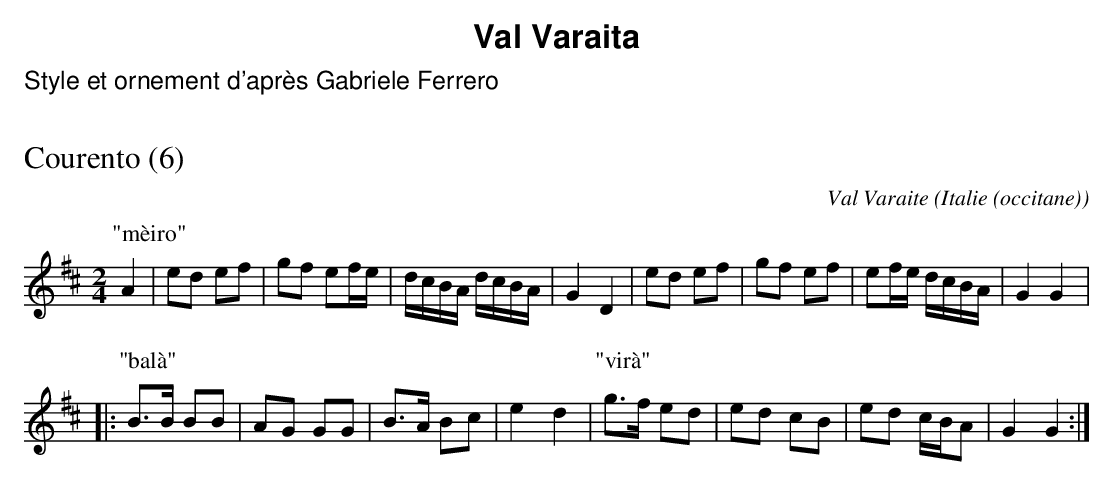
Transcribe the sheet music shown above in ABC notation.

X:1
T:Courento (6)
%%begintext
Style et ornement d'après Gabriele Ferrero
%%endtext
C:Val Varaite
O:Italie (occitane)
M:2/4
L:1/8
K:D
P:"mèiro"
A2 | ed ef | gf ef/e/ | d/c/B/A/ d/c/B/A/ | G2 D2 | ed ef | gf ef | ef/e/ d/c/B/A/ | G2 G2 |:
P:"balà"
B>B BB | AG GG | B>A Bc | e2d2 | [P:"virà"]g>f ed | ed cB | ed c/B/A | G2 G2 :|
